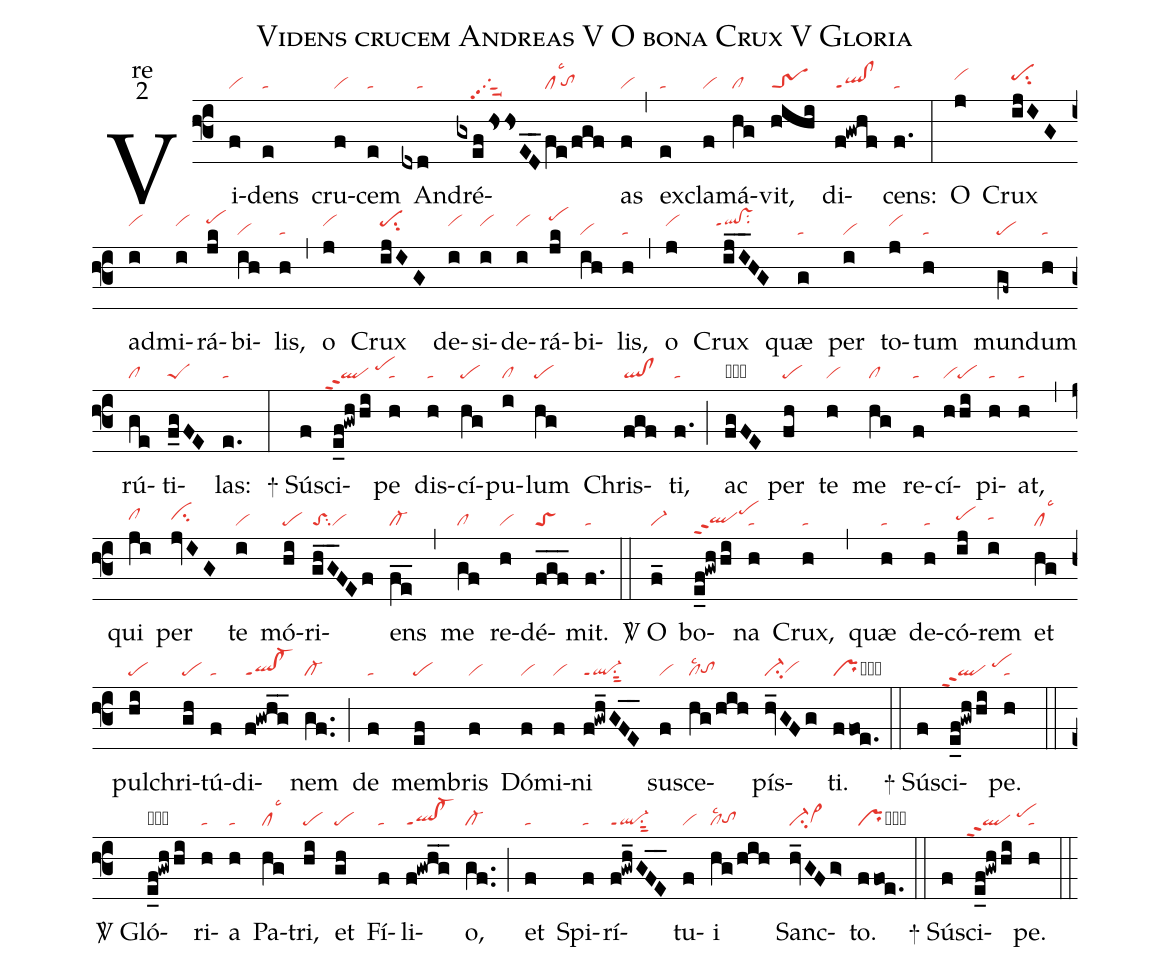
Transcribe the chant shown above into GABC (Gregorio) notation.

name:Videns crucem Andreas V O bona Crux V Gloria;
office-part:re;
mode:2;
nabc-lines:1;
%%
(f3) Vi(f|vi)dens(e|ta) cru(f|vi)cem(e|ta) An(dxd|////ta)dré(gxef/hshsE_D_|////tgSpp2suu1|fe/fgf|cllsc3`tohg)as(f|vi) (,) ex(e|ta)cla(f|vi)má(hg|cl)vit,(hihi|trS) di(f!gwhf|ql!clppt1)cens:(f.|ta) (:) O(j|vihi) Crux(ijIG|pehisu2) ad(i|vihi)mi(i|vihi)rá(jk|pehj)bi(ih|vi)lis,(h|ta) (,) o(j|vihi) Crux(ijIG|pehisu2) de(i|vihi)si(i|vihi)de(i|vihi)rá(jk|pehk)bi(ih|vi)lis,(h|ta) (,) o(j|vihi) Crux(ij_I_HG|``qlhi!vshippt1su2) quæ(g|ta) per(i|vi) to(j|vihi)tum(h|ta) mun(gf~|pe)dum(h|ta) rú(ge|cl)ti(f_gFE|peS)las:(e.|ta) (:)

<sp>+</sp> Sús(f)ci(e_f!gwh/hi|``qlppt2/pehi)pe(h|ta) dis(h|ta)cí(hg|pe)pu(i|cl)lum(hg|pe) Chris(fgf|ql!cl)ti,(f.|ta) (;) ac(fgFE|obpesu2) per(fh|pe) te(h|vi) me(hg|cl) re(f|ta)cí(hhi|vipe)pi(h|ta)at,(h|ta) (,) qui(ji|clhh) per(jvIG|cihh) te(i|vi) mó(hi|pe)ri(gh_G_FEf|toSsu2vi)ens(fe__|cl-) (,) me(gf|cl) re(h|vi)dé(f_g_f_|toS)mit.(f.|ta) (::)

<sp>V/</sp> O(f_|vi-) bo(e_f!gwh/hi|qlhgppt2pehj)na(h|ta) Crux,(h|ta) (,) quæ(h|ta) de(h|ta)có(ij|pehh)rem(i|tahh) et(hg|cllsc3) pul(hi|pe)chri(gh|pe)tú(f|ta)di(f!gwhg__|ql!cl-ppt1)nem(gf..|cl-) (;) de(f|ta) mem(ef|pe)bris(f|vi) Dó(f|vi)mi(f|vi)ni(f!gwh_GFE__|ql-ppt1su1sut2) sus(f|vi)ce(hg/hih|cllsc2tohg)pís(hv_GFg|ci-vihg)ti.(ffoe.|prcb) (::)

<sp>+</sp> Sús(f)ci(e_f!gwh/hi|``qlppt2/pehi)pe.(h|ta) (::)

<sp>V/</sp> Gló(e_f!gwh/hi|obqlhgppt2pehj)ri(h|ta)a(h|ta) Pa(hg|cllsc3)tri,(hi|pe) et(gh|pe) Fí(f|ta)li(f!gwhg__|ql!cl-ppt1)o,(gf..|cl-) (;) et(f|ta) Spi(f|ta)rí(f!gwh_GFE__|ql-ppt1su1sut2)tu(f|vi)i(hg/hih|cllsc2tohg) Sanc(hv_GFg>|ci-vi>hg)to.(ffoe.|prcb) (::)

<sp>+</sp> Sús(f)ci(e_f!gwh/hi|``qlppt2/pehi)pe.(h|ta) (::)
